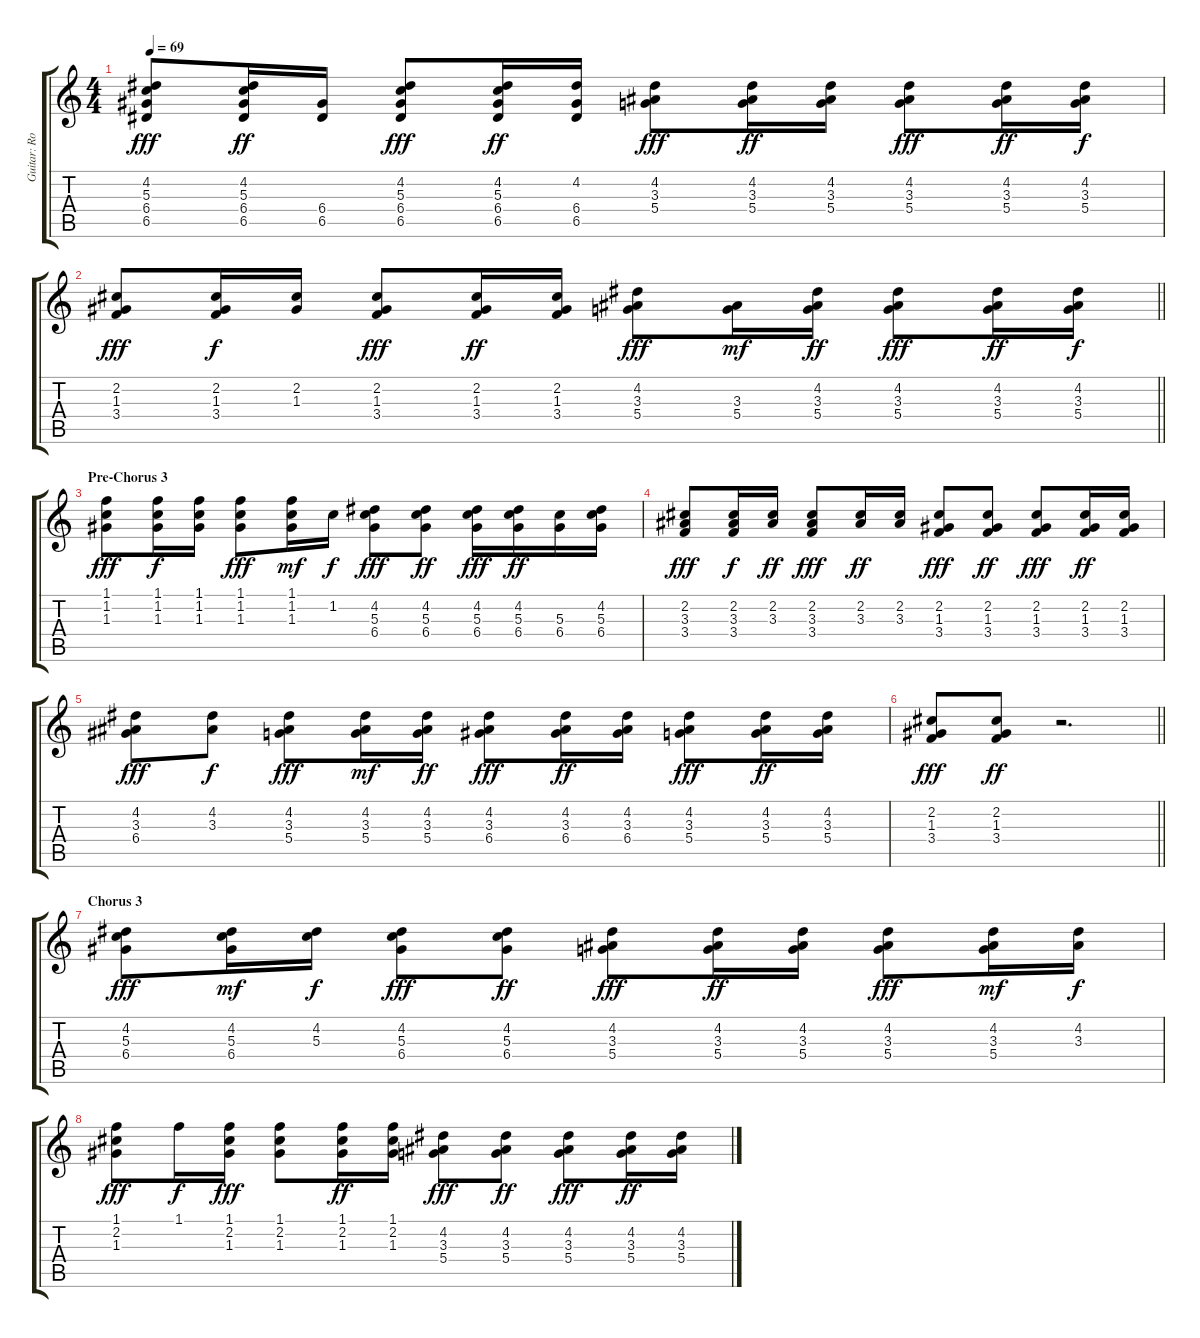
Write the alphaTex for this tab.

\track ("Guitar: Ronnie Mancuso" "Guitar: Ro") {instrument electricguitarclean}
\staff {score tabs}
\tuning (E4 B3 G3 D3 A2 E2) {hide}
\ts (4 4)
\tempo 69
\clef g2
\ks c
(4.2 5.3 6.4 6.5).8{dy fff} (4.2 5.3 6.4 6.5).16{dy ff} (6.4 6.5).16 (4.2 5.3 6.4 6.5).8{dy fff} (4.2 5.3 6.4 6.5).16{dy ff} (4.2 6.4 6.5).16 (4.2 3.3 5.4).8{dy fff} (4.2 3.3 5.4).16{dy ff} (4.2 3.3 5.4).16 (4.2 3.3 5.4).8{dy fff} (4.2 3.3 5.4).16{dy ff} (4.2 3.3 5.4).16{dy f} |
\barLineRight lightlight
(2.2 1.3 3.4).8{dy fff} (2.2 1.3 3.4).16{dy f} (2.2 1.3).16 (2.2 1.3 3.4).8{dy fff} (2.2 1.3 3.4).16{dy ff} (2.2 1.3 3.4).16 (4.2 3.3 5.4).8{dy fff} (3.3 5.4).16{dy mf} (4.2 3.3 5.4).16{dy ff} (4.2 3.3 5.4).8{dy fff} (4.2 3.3 5.4).16{dy ff} (4.2 3.3 5.4).16{dy f} |
\section ("" "Pre-Chorus 3")
(1.1 1.2 1.3).8{dy fff} (1.1 1.2 1.3).16{dy f} (1.1 1.2 1.3).16 (1.1 1.2 1.3).8{dy fff} (1.1 1.2 1.3).16{dy mf} 1.2.16{dy f} (4.2 5.3 6.4).8{dy fff} (4.2 5.3 6.4).8{dy ff} (4.2 5.3 6.4).16{dy fff} (4.2 5.3 6.4).16{dy ff} (5.3 6.4).16 (4.2 5.3 6.4).16 |
(2.2 3.3 3.4).8{dy fff} (2.2 3.3 3.4).16{dy f} (2.2 3.3).16{dy ff} (2.2 3.3 3.4).8{dy fff} (2.2 3.3).16{dy ff} (2.2 3.3).16 (2.2 1.3 3.4).8{dy fff} (2.2 1.3 3.4).8{dy ff} (2.2 1.3 3.4).8{dy fff} (2.2 1.3 3.4).16{dy ff} (2.2 1.3 3.4).16 |
(4.2 3.3 6.4).8{dy fff} (4.2 3.3).8{dy f} (4.2 3.3 5.4).8{dy fff} (4.2 3.3 5.4).16{dy mf} (4.2 3.3 5.4).16{dy ff} (4.2 3.3 6.4).8{dy fff} (4.2 3.3 6.4).16{dy ff} (4.2 3.3 6.4).16 (4.2 3.3 5.4).8{dy fff} (4.2 3.3 5.4).16{dy ff} (4.2 3.3 5.4).16 |
\barLineRight lightlight
(2.2 1.3 3.4).8{dy fff} (2.2 1.3 3.4).8{dy ff} r.2{d} |
\section ("" "Chorus 3")
(4.2 5.3 6.4).8{dy fff} (4.2 5.3 6.4).16{dy mf} (4.2 5.3).16{dy f} (4.2 5.3 6.4).8{dy fff} (4.2 5.3 6.4).8{dy ff} (4.2 3.3 5.4).8{dy fff} (4.2 3.3 5.4).16{dy ff} (4.2 3.3 5.4).16 (4.2 3.3 5.4).8{dy fff} (4.2 3.3 5.4).16{dy mf} (4.2 3.3).16{dy f} |
(1.1 2.2 1.3).8{dy fff} 1.1.16{dy f} (1.1 2.2 1.3).16{dy fff} (1.1 2.2 1.3).8 (1.1 2.2 1.3).16{dy ff} (1.1 2.2 1.3).16 (4.2 3.3 5.4).8{dy fff} (4.2 3.3 5.4).8{dy ff} (4.2 3.3 5.4).8{dy fff} (4.2 3.3 5.4).16{dy ff} (4.2 3.3 5.4).16
